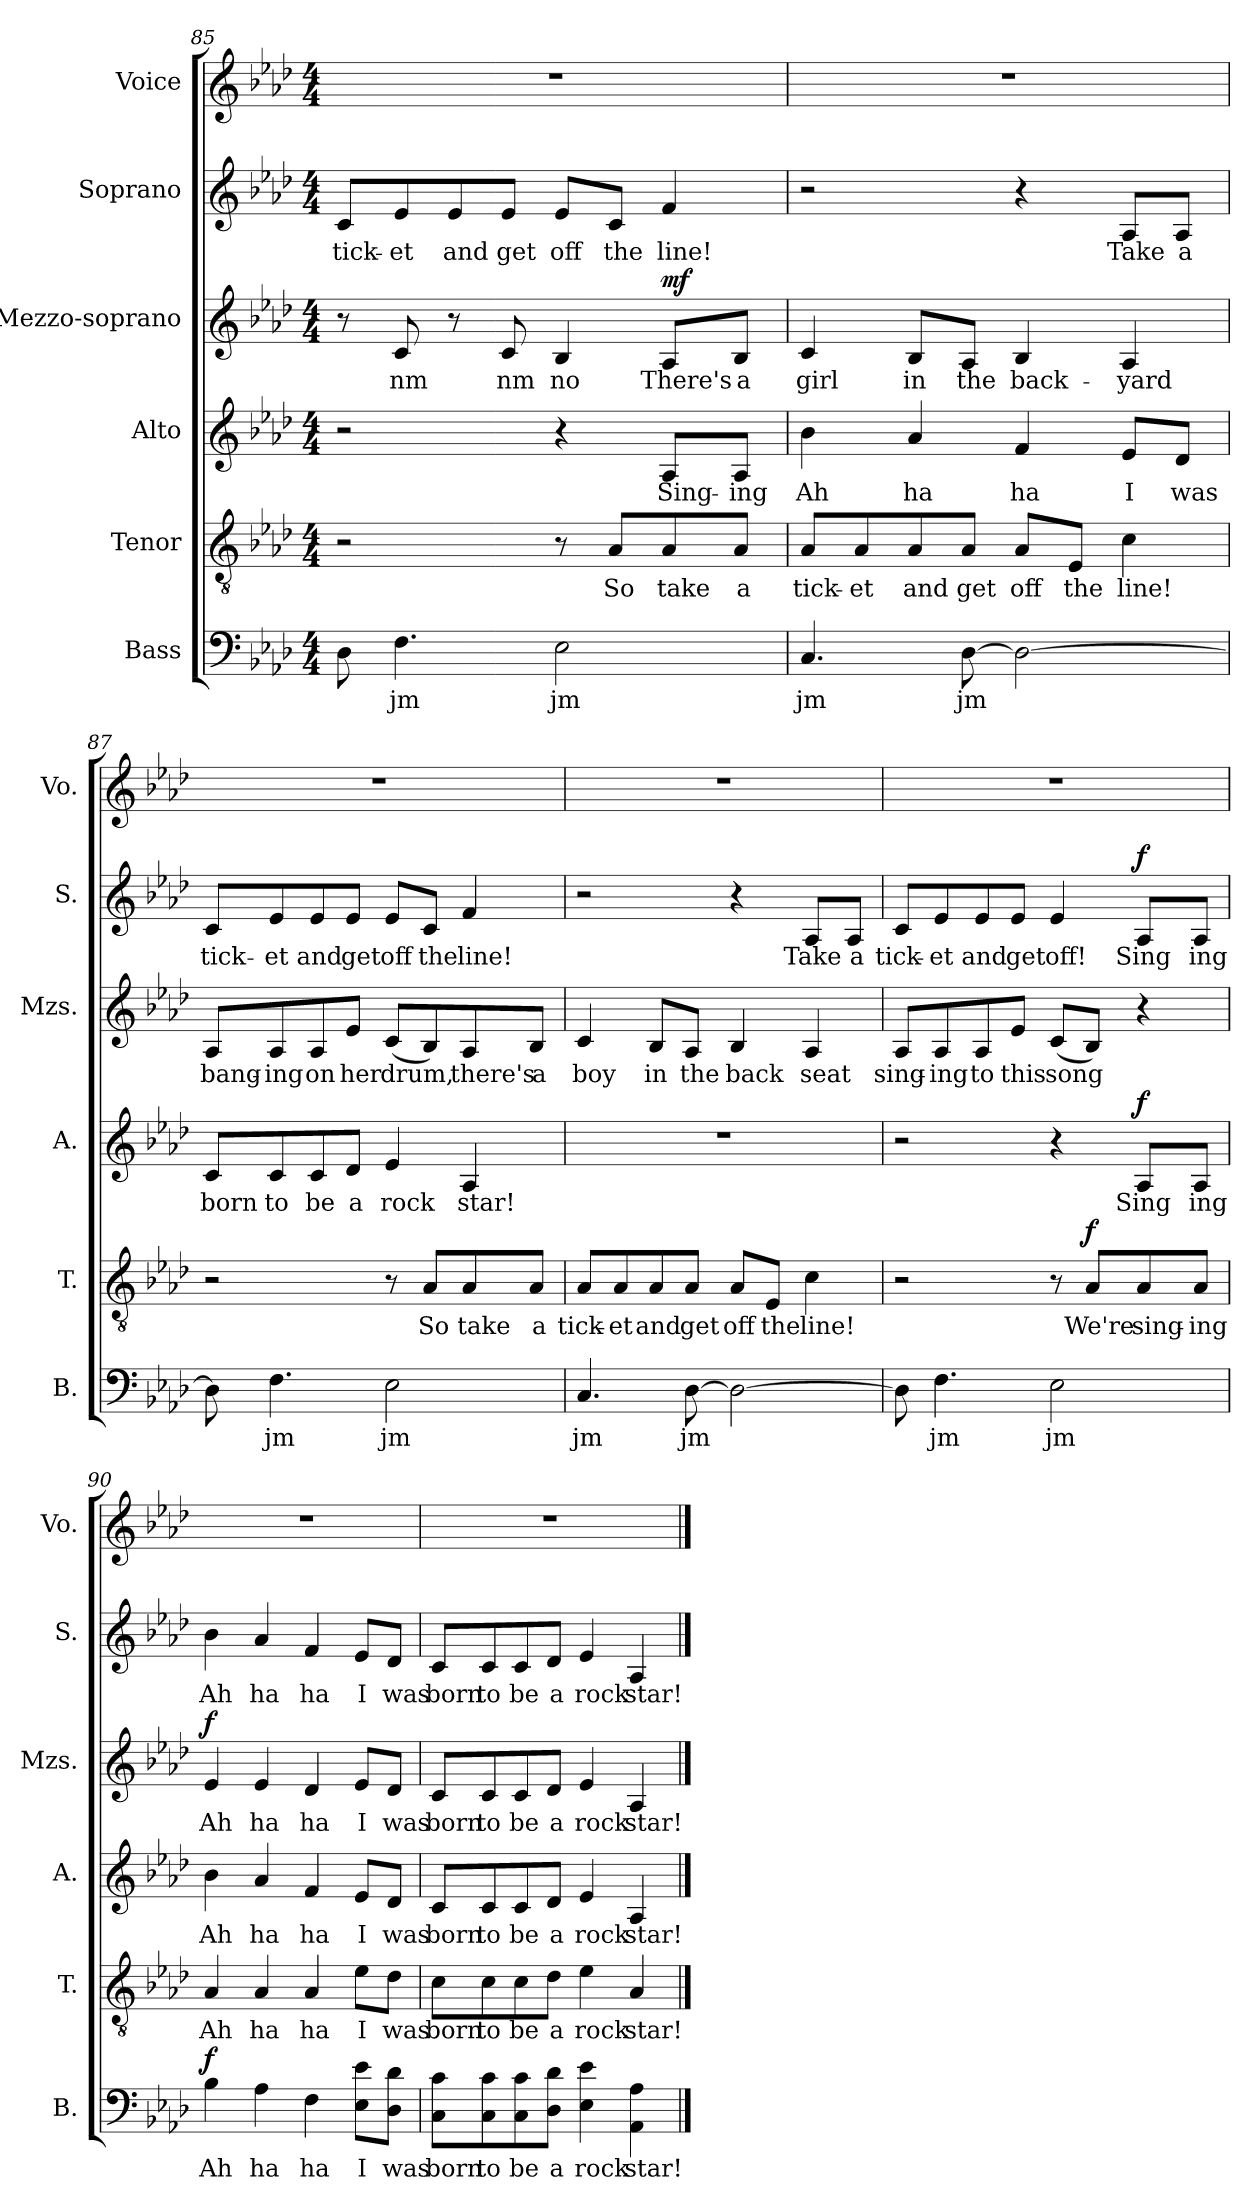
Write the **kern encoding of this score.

**kern	**text	**dynam	**kern	**text	**dynam	**kern	**text	**dynam	**kern	**text	**dynam	**kern	**text	**dynam	**kern
*part6	*part6	*part6	*part5	*part5	*part5	*part4	*part4	*part4	*part3	*part3	*part3	*part2	*part2	*part2	*part1
*staff6	*staff6	*staff6	*staff5	*staff5	*staff5	*staff4	*staff4	*staff4	*staff3	*staff3	*staff3	*staff2	*staff2	*staff2	*staff1
*I"Bass	*	*	*I"Tenor	*	*	*I"Alto	*	*	*I"Mezzo-soprano	*	*	*I"Soprano	*	*	*I"Voice
*I'B.	*	*	*I'T.	*	*	*I'A.	*	*	*I'Mzs.	*	*	*I'S.	*	*	*I'Vo.
!!LO:PB:g=z
*clefF4	*	*	*clefGv2	*	*	*clefG2	*	*	*clefG2	*	*	*clefG2	*	*	*clefG2
*k[b-e-a-d-]	*	*	*k[b-e-a-d-]	*	*	*k[b-e-a-d-]	*	*	*k[b-e-a-d-]	*	*	*k[b-e-a-d-]	*	*	*k[b-e-a-d-]
*M4/4	*	*	*M4/4	*	*	*M4/4	*	*	*M4/4	*	*	*M4/4	*	*	*M4/4
=85	=85	=85	=85	=85	=85	=85	=85	=85	=85	=85	=85	=85	=85	=85	=85
8D-\	.	.	2r	.	.	2r	.	.	8r	.	.	8c/L	tick-	.	1r
4.F\	jm	.	.	.	.	.	.	.	8c/	nm	.	8e-/	-et	.	.
.	.	.	.	.	.	.	.	.	8r	.	.	8e-/	and	.	.
.	.	.	.	.	.	.	.	.	8c/	nm	.	8e-/J	get	.	.
2E-\	jm	.	8r	.	.	4r	.	.	4B-/	no	.	8e-/L	off	.	.
.	.	.	8A-/L	So	.	.	.	.	.	.	.	8c/J	the	.	.
!	!	!	!	!	!	!	!	!	!	!	!LO:DY:a	!	!	!	!
.	.	.	8A-/	take	.	8A-/L	Sing-	.	8A-/L	There's	mf	4f/	line!	.	.
.	.	.	8A-/J	a	.	8A-/J	-ing	.	8B-/J	a	.	.	.	.	.
=86	=86	=86	=86	=86	=86	=86	=86	=86	=86	=86	=86	=86	=86	=86	=86
4.C/	jm	.	8A-/L	tick-	.	4b-\	Ah	.	4c/	girl	.	2r	.	.	1r
.	.	.	8A-/	-et	.	.	.	.	.	.	.	.	.	.	.
.	.	.	8A-/	and	.	4a-/	ha	.	8B-/L	in	.	.	.	.	.
[8D-\	jm	.	8A-/J	get	.	.	.	.	8A-/J	the	.	.	.	.	.
2D-\_	.	.	8A-/L	off	.	4f/	ha	.	4B-/	back-	.	4r	.	.	.
.	.	.	8E-/J	the	.	.	.	.	.	.	.	.	.	.	.
.	.	.	4c\	line!	.	8e-/L	I	.	4A-/	-yard	.	8A-/L	Take	.	.
.	.	.	.	.	.	8d-/J	was	.	.	.	.	8A-/J	a	.	.
!!LO:PB:g=z
=87	=87	=87	=87	=87	=87	=87	=87	=87	=87	=87	=87	=87	=87	=87	=87
8D-\]	.	.	2r	.	.	8c/L	born	.	8A-/L	bang-	.	8c/L	tick-	.	1r
4.F\	jm	.	.	.	.	8c/	to	.	8A-/	-ing	.	8e-/	-et	.	.
.	.	.	.	.	.	8c/	be	.	8A-/	on	.	8e-/	and	.	.
.	.	.	.	.	.	8d-/J	a	.	8e-/J	her	.	8e-/J	get	.	.
2E-\	jm	.	8r	.	.	4e-/	rock	.	(8c/L	drum,	.	8e-/L	off	.	.
.	.	.	8A-/L	So	.	.	.	.	8B-/)	.	.	8c/J	the	.	.
.	.	.	8A-/	take	.	4A-/	star!	.	8A-/	there's	.	4f/	line!	.	.
.	.	.	8A-/J	a	.	.	.	.	8B-/J	a	.	.	.	.	.
=88	=88	=88	=88	=88	=88	=88	=88	=88	=88	=88	=88	=88	=88	=88	=88
4.C/	jm	.	8A-/L	tick-	.	1r	.	.	4c/	boy	.	2r	.	.	1r
.	.	.	8A-/	-et	.	.	.	.	.	.	.	.	.	.	.
.	.	.	8A-/	and	.	.	.	.	8B-/L	in	.	.	.	.	.
[8D-\	jm	.	8A-/J	get	.	.	.	.	8A-/J	the	.	.	.	.	.
2D-\_	.	.	8A-/L	off	.	.	.	.	4B-/	back	.	4r	.	.	.
.	.	.	8E-/J	the	.	.	.	.	.	.	.	.	.	.	.
.	.	.	4c\	line!	.	.	.	.	4A-/	seat	.	8A-/L	Take	.	.
.	.	.	.	.	.	.	.	.	.	.	.	8A-/J	a	.	.
!!LO:PB:g=z
=89	=89	=89	=89	=89	=89	=89	=89	=89	=89	=89	=89	=89	=89	=89	=89
8D-\]	.	.	2r	.	.	2r	.	.	8A-/L	sing-	.	8c/L	tick-	.	1r
4.F\	jm	.	.	.	.	.	.	.	8A-/	-ing	.	8e-/	-et	.	.
.	.	.	.	.	.	.	.	.	8A-/	to	.	8e-/	and	.	.
.	.	.	.	.	.	.	.	.	8e-/J	this	.	8e-/J	get	.	.
2E-\	jm	.	8r	.	.	4r	.	.	(8c/L	song	.	4e-/	off!	.	.
!	!	!	!	!	!LO:DY:a	!	!	!	!	!	!	!	!	!	!
.	.	.	8A-/L	We're	f	.	.	.	8B-/J)	.	.	.	.	.	.
!	!	!	!	!	!	!	!	!LO:DY:a	!	!	!	!	!	!LO:DY:a	!
.	.	.	8A-/	sing-	.	8A-/L	Sing	f	4r	.	.	8A-/L	Sing	f	.
.	.	.	8A-/J	-ing	.	8A-/J	ing	.	.	.	.	8A-/J	ing	.	.
=90	=90	=90	=90	=90	=90	=90	=90	=90	=90	=90	=90	=90	=90	=90	=90
!	!	!LO:DY:a	!	!	!	!	!	!	!	!	!LO:DY:a	!	!	!	!
4B-\	Ah	f	4A-/	Ah	.	4b-\	Ah	.	4e-/	Ah	f	4b-\	Ah	.	1r
4A-\	ha	.	4A-/	ha	.	4a-/	ha	.	4e-/	ha	.	4a-/	ha	.	.
4F\	ha	.	4A-/	ha	.	4f/	ha	.	4d-/	ha	.	4f/	ha	.	.
8E-\ 8e-\L	I	.	8e-\L	I	.	8e-/L	I	.	8e-/L	I	.	8e-/L	I	.	.
8D-\ 8d-\J	was	.	8d-\J	was	.	8d-/J	was	.	8d-/J	was	.	8d-/J	was	.	.
=91	=91	=91	=91	=91	=91	=91	=91	=91	=91	=91	=91	=91	=91	=91	=91
8C\ 8c\L	born	.	8c\L	born	.	8c/L	born	.	8c/L	born	.	8c/L	born	.	1r
8C\ 8c\	to	.	8c\	to	.	8c/	to	.	8c/	to	.	8c/	to	.	.
8C\ 8c\	be	.	8c\	be	.	8c/	be	.	8c/	be	.	8c/	be	.	.
8D-\ 8d-\J	a	.	8d-\J	a	.	8d-/J	a	.	8d-/J	a	.	8d-/J	a	.	.
4E-\ 4e-\	rock	.	4e-\	rock	.	4e-/	rock	.	4e-/	rock	.	4e-/	rock	.	.
4AA-\ 4A-\	star!	.	4A-/	star!	.	4A-/	star!	.	4A-/	star!	.	4A-/	star!	.	.
==	==	==	==	==	==	==	==	==	==	==	==	==	==	==	==
*-	*-	*-	*-	*-	*-	*-	*-	*-	*-	*-	*-	*-	*-	*-	*-
